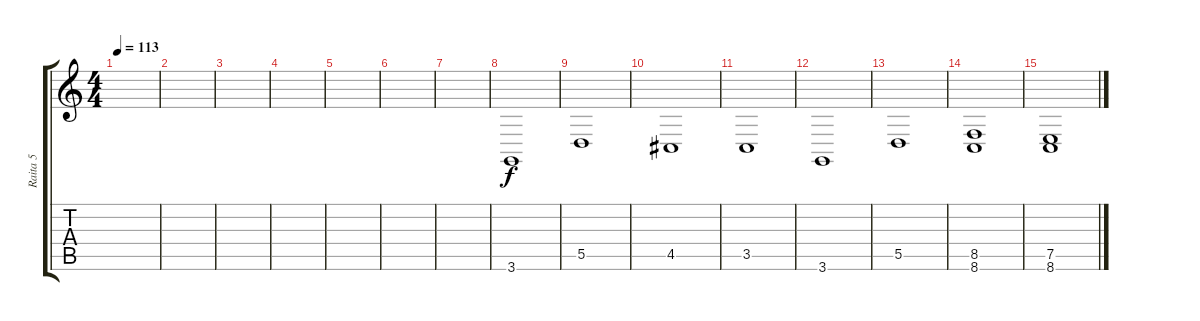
\track ("Raita 5" "Raita 5") {instrument glockenspiel}
\staff {score tabs}
\tuning (E4 B3 G3 D3 A2 E2) {hide}
\ts (4 4)
\tempo 113
\clef g2
\ks c
|
|
|
|
|
|
|
3.6.1 |
5.5.1 |
4.5.1 |
3.5.1 |
3.6.1 |
5.5.1 |
(8.5 8.6).1 |
(7.5 8.6).1
